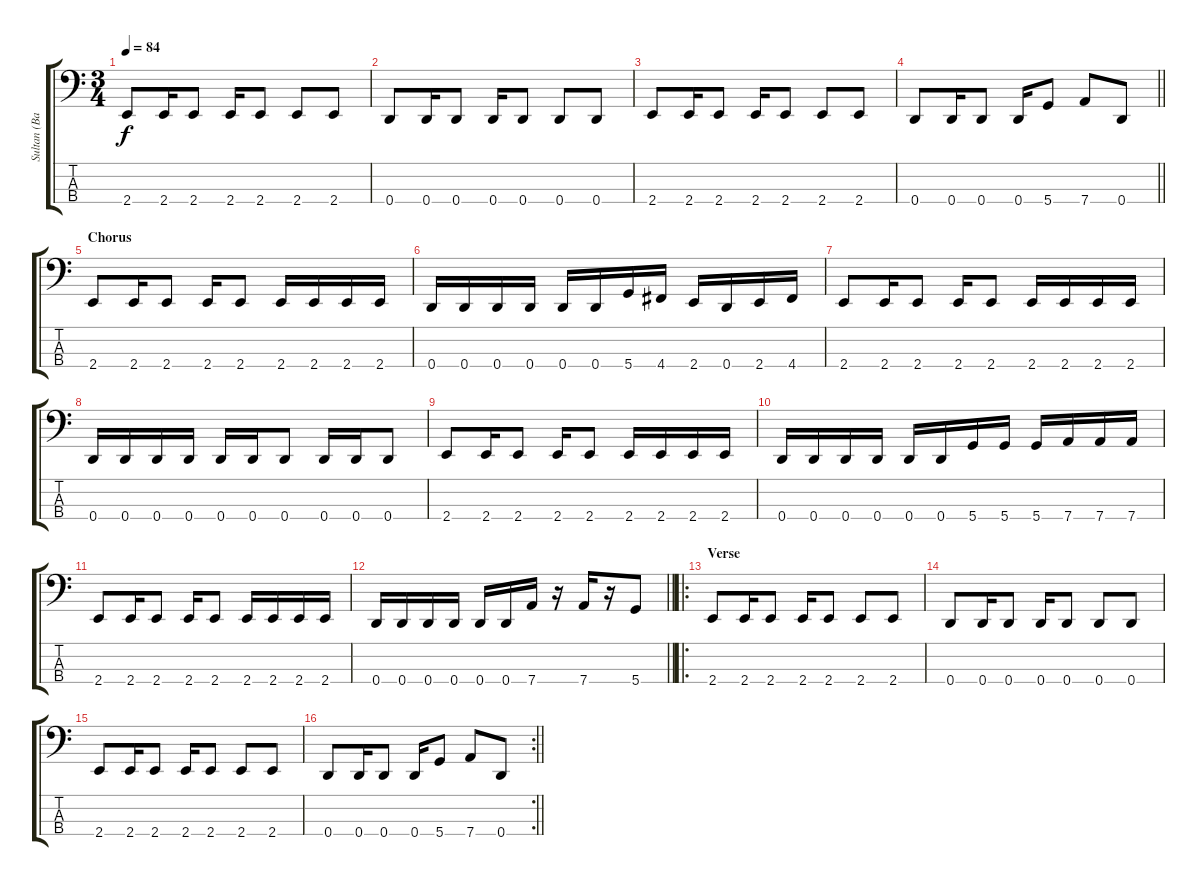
\track ("Sultan (Bass)" "Sultan (Ba") {instrument electricbassfinger}
\staff {score tabs}
\tuning (G2 D2 A1 D1) {hide}
\ts (3 4)
\tempo 84
\clef f4
\ks c
2.4.8{dy f} 2.4.16 2.4.8 2.4.16 2.4.8 2.4.8 2.4.8 |
0.4.8 0.4.16 0.4.8 0.4.16 0.4.8 0.4.8 0.4.8 |
2.4.8 2.4.16 2.4.8 2.4.16 2.4.8 2.4.8 2.4.8 |
\barLineRight lightlight
0.4.8 0.4.16 0.4.8 0.4.16 5.4.8 7.4.8 0.4.8 |
\section ("" "Chorus")
2.4.8 2.4.16 2.4.8 2.4.16 2.4.8 2.4.16 2.4.16 2.4.16 2.4.16 |
0.4.16 0.4.16 0.4.16 0.4.16 0.4.16 0.4.16 5.4.16 4.4.16 2.4.16 0.4.16 2.4.16 4.4.16 |
2.4.8 2.4.16 2.4.8 2.4.16 2.4.8 2.4.16 2.4.16 2.4.16 2.4.16 |
0.4.16 0.4.16 0.4.16 0.4.16 0.4.16 0.4.16 0.4.8 0.4.16 0.4.16 0.4.8 |
2.4.8 2.4.16 2.4.8 2.4.16 2.4.8 2.4.16 2.4.16 2.4.16 2.4.16 |
0.4.16 0.4.16 0.4.16 0.4.16 0.4.16 0.4.16 5.4.16 5.4.16 5.4.16 7.4.16 7.4.16 7.4.16 |
2.4.8 2.4.16 2.4.8 2.4.16 2.4.8 2.4.16 2.4.16 2.4.16 2.4.16 |
\barLineRight lightlight
0.4.16 0.4.16 0.4.16 0.4.16 0.4.16 0.4.16 7.4.16 r.16 7.4.16 r.16 5.4.8 |
\ro
\section ("" "Verse")
2.4.8 2.4.16 2.4.8 2.4.16 2.4.8 2.4.8 2.4.8 |
0.4.8 0.4.16 0.4.8 0.4.16 0.4.8 0.4.8 0.4.8 |
2.4.8 2.4.16 2.4.8 2.4.16 2.4.8 2.4.8 2.4.8 |
\rc 2
\barLineRight lightlight
0.4.8 0.4.16 0.4.8 0.4.16 5.4.8 7.4.8 0.4.8
